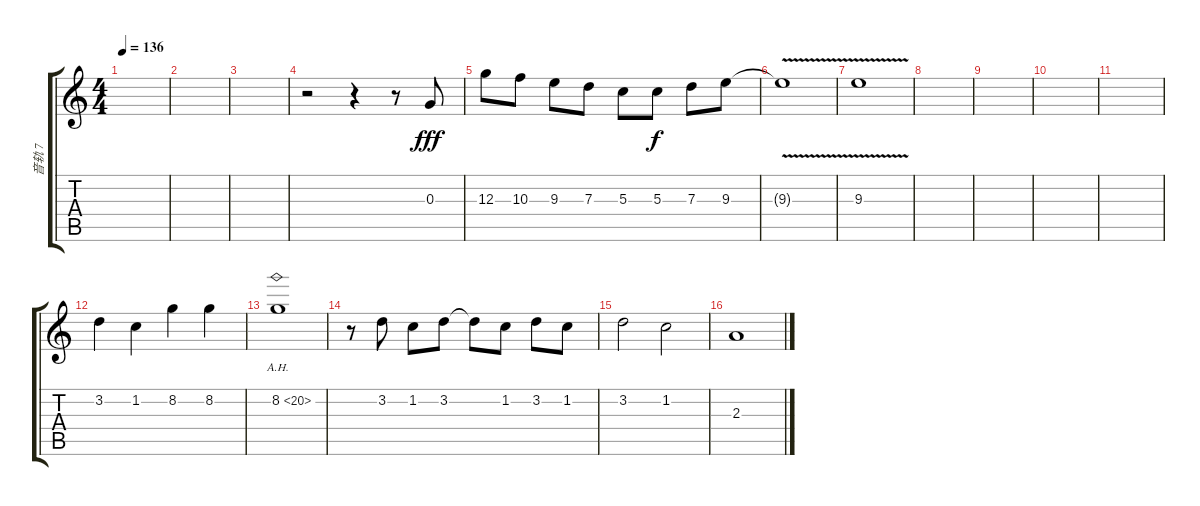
\track ("音轨 7" "音轨 7") {instrument acousticguitarsteel}
\staff {score tabs}
\tuning (E4 B3 G3 D3 A2 E2) {hide}
\ts (4 4)
\tempo 136
\clef g2
\ks c
|
|
|
r.2 r.4 r.8 0.3.8{dy fff} |
12.3.8 10.3.8 9.3.8 7.3.8 5.3.8 5.3.8{dy f} 7.3.8 9.3.8 |
9.3{v t}.1 |
9.3{v}.1 |
|
|
|
|
3.2.4 1.2.4 8.2.4 8.2.4 |
8.2{ah 12}.1 |
r.8 3.2.8 1.2.8 3.2.8 3.2{t}.8 1.2.8 3.2.8 1.2.8 |
3.2.2 1.2.2 |
2.3.1
